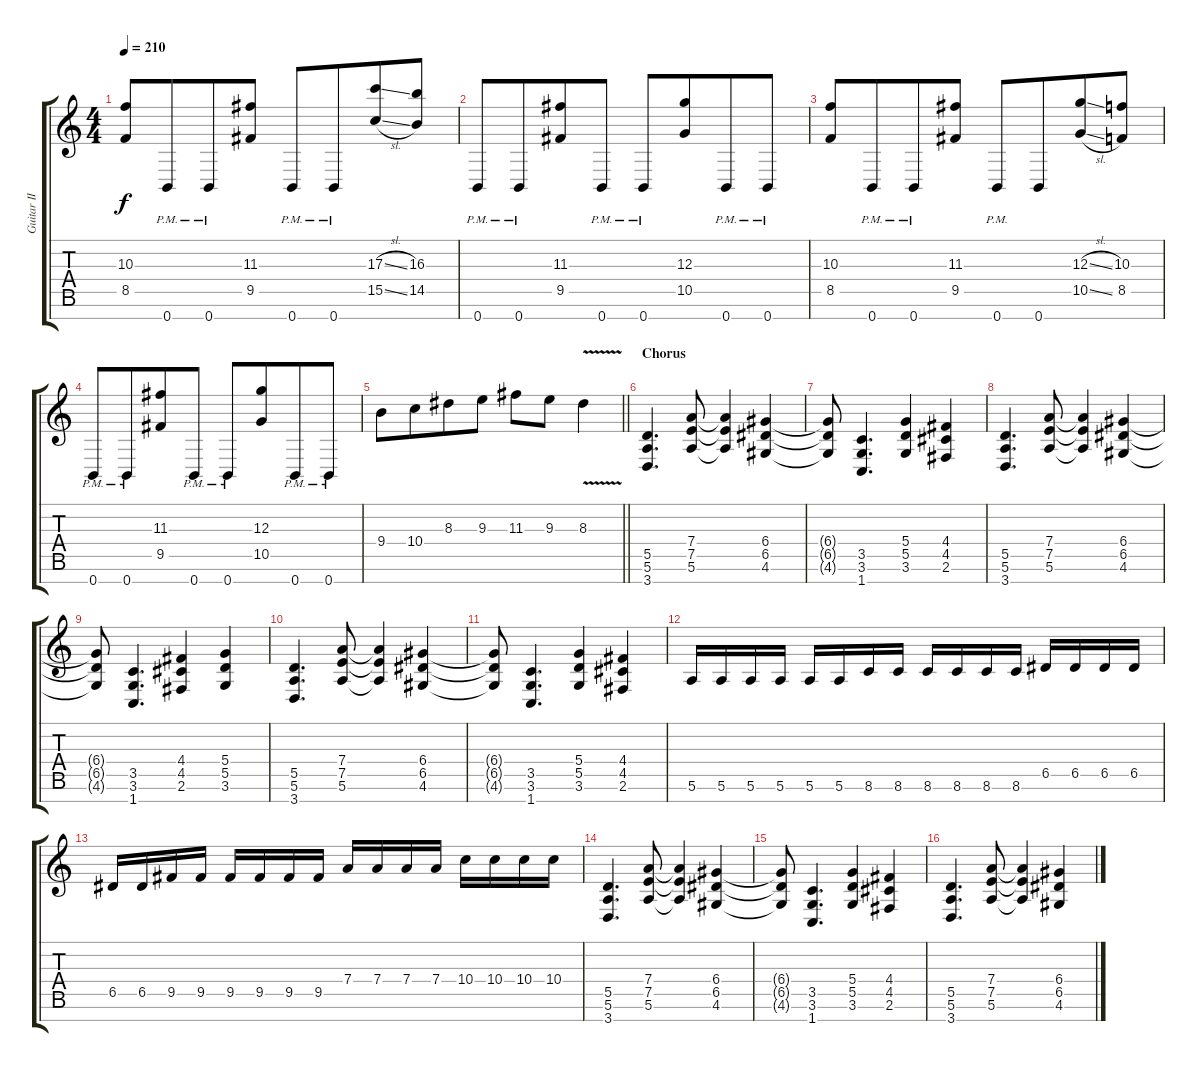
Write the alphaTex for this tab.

\track ("Guitar II" "Guitar II") {instrument distortionguitar}
\staff {score tabs}
\tuning (E4 B3 G3 D3 A2 E2 B1) {hide}
\ts (4 4)
\tempo 210
\clef g2
\ks c
(10.3 8.5).8{dy f} 0.7{pm}.8{beam merge} 0.7{pm}.8 (11.3 9.5).8{beam split} 0.7{pm}.8 0.7{pm}.8{beam merge} (17.3{sl} 15.5{sl}).8 (16.3 14.5).8 |
0.7{pm}.8 0.7{pm}.8{beam merge} (11.3 9.5).8 0.7{pm}.8{beam split} 0.7{pm}.8 (12.3 10.5).8{beam merge} 0.7{pm}.8 0.7{pm}.8 |
(10.3 8.5).8 0.7{pm}.8{beam merge} 0.7{pm}.8 (11.3 9.5).8{beam split} 0.7{pm}.8 0.7.8{beam merge} (12.3{sl} 10.5{sl}).8 (10.3 8.5).8 |
0.7{pm}.8 0.7{pm}.8{beam merge} (11.3 9.5).8 0.7{pm}.8{beam split} 0.7{pm}.8 (12.3 10.5).8{beam merge} 0.7{pm}.8 0.7{pm}.8 |
\barLineRight lightlight
9.4.8 10.4.8{beam merge} 8.3.8 9.3.8 11.3.8 9.3.8 8.3{v}.4 |
\section ("" "Chorus")
(5.5 5.6 3.7).4{d} (7.4 7.5 5.6).8 (7.4{t} 7.5{t} 5.6{t}).4 (6.4 6.5 4.6).4 |
(6.4{t} 6.5{t} 4.6{t}).8 (3.5 3.6 1.7).4{d} (5.4 5.5 3.6).4 (4.4 4.5 2.6).4 |
(5.5 5.6 3.7).4{d} (7.4 7.5 5.6).8 (7.4{t} 7.5{t} 5.6{t}).4 (6.4 6.5 4.6).4 |
(6.4{t} 6.5{t} 4.6{t}).8 (3.5 3.6 1.7).4{d} (4.4 4.5 2.6).4 (5.4 5.5 3.6).4 |
(5.5 5.6 3.7).4{d} (7.4 7.5 5.6).8 (7.4{t} 7.5{t} 5.6{t}).4 (6.4 6.5 4.6).4 |
(6.4{t} 6.5{t} 4.6{t}).8 (3.5 3.6 1.7).4{d} (5.4 5.5 3.6).4 (4.4 4.5 2.6).4 |
5.6.16 5.6.16 5.6.16 5.6.16 5.6.16 5.6.16 8.6.16 8.6.16 8.6.16 8.6.16 8.6.16 8.6.16 6.5.16 6.5.16 6.5.16 6.5.16 |
6.5.16 6.5.16 9.5.16 9.5.16 9.5.16 9.5.16 9.5.16 9.5.16 7.4.16 7.4.16 7.4.16 7.4.16 10.4.16 10.4.16 10.4.16 10.4.16 |
(5.5 5.6 3.7).4{d} (7.4 7.5 5.6).8 (7.4{t} 7.5{t} 5.6{t}).4 (6.4 6.5 4.6).4 |
(6.4{t} 6.5{t} 4.6{t}).8 (3.5 3.6 1.7).4{d} (5.4 5.5 3.6).4 (4.4 4.5 2.6).4 |
(5.5 5.6 3.7).4{d} (7.4 7.5 5.6).8 (7.4{t} 7.5{t} 5.6{t}).4 (6.4 6.5 4.6).4
